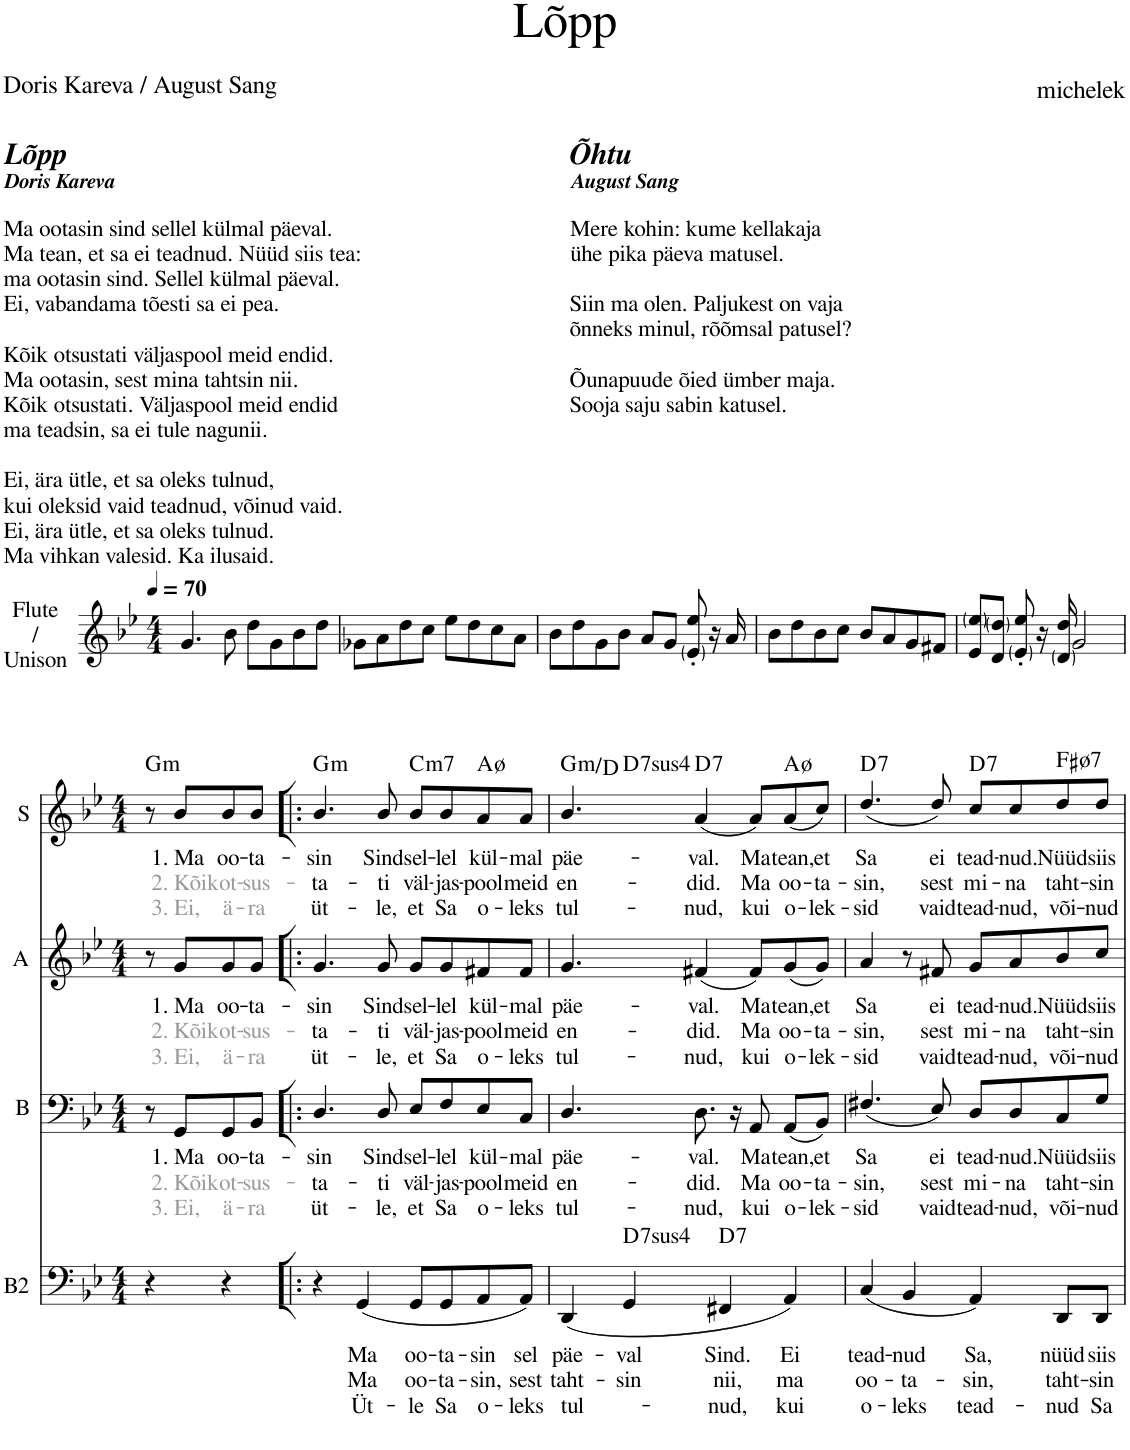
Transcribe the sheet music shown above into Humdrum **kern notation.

**kern	**text	**text	**text	**harte	**kern	**text	**text	**text	**kern	**text	**text	**text	**kern	**text	**text	**text	**harte
*part4	*part4	*part4	*part4	*part4	*part3	*part3	*part3	*part3	*part2	*part2	*part2	*part2	*part1	*part1	*part1	*part1	*part1
*staff4	*staff4	*staff4	*staff4	*	*staff3	*staff3	*staff3	*staff3	*staff2	*staff2	*staff2	*staff2	*staff1	*staff1	*staff1	*staff1	*
*I"B2	*	*	*	*	*I"B	*	*	*	*I"A	*	*	*	*I"Flute / Unison	*	*	*	*
*I'B2	*	*	*	*	*I'B	*	*	*	*I'A	*	*	*	*	*	*	*	*
*stria5	*	*	*	*	*stria5	*	*	*	*stria5	*	*	*	*	*	*	*	*
*clefF4	*	*	*	*	*clefF4	*	*	*	*clefG2	*	*	*	*clefG2	*	*	*	*
*	*	*	*	*	*	*	*	*	*Trd1c2	*	*	*	*	*	*	*	*
*k[b-e-]	*	*	*	*	*k[b-e-]	*	*	*	*k[b-e-]	*	*	*	*k[b-e-]	*	*	*	*
*M4/4	*	*	*	*	*M4/4	*	*	*	*M4/4	*	*	*	*M4/4	*	*	*	*
*MM70	*	*	*	*	*MM70	*	*	*	*MM70	*	*	*	*MM70	*	*	*	*
=1	=1	=1	=1	=1	=1	=1	=1	=1	=1	=1	=1	=1	=1	=1	=1	=1	=1
1r	.	.	.	.	1r	.	.	.	1r	.	.	.	4.g/	.	.	.	.
.	.	.	.	.	.	.	.	.	.	.	.	.	8b-\	.	.	.	.
.	.	.	.	.	.	.	.	.	.	.	.	.	8dd\L	.	.	.	.
.	.	.	.	.	.	.	.	.	.	.	.	.	8g\	.	.	.	.
.	.	.	.	.	.	.	.	.	.	.	.	.	8b-\	.	.	.	.
.	.	.	.	.	.	.	.	.	.	.	.	.	8dd\J	.	.	.	.
=2	=2	=2	=2	=2	=2	=2	=2	=2	=2	=2	=2	=2	=2	=2	=2	=2	=2
1r	.	.	.	.	1r	.	.	.	1r	.	.	.	8g-X\L	.	.	.	.
.	.	.	.	.	.	.	.	.	.	.	.	.	8a\	.	.	.	.
.	.	.	.	.	.	.	.	.	.	.	.	.	8dd\	.	.	.	.
.	.	.	.	.	.	.	.	.	.	.	.	.	8cc\J	.	.	.	.
.	.	.	.	.	.	.	.	.	.	.	.	.	8ee-\L	.	.	.	.
.	.	.	.	.	.	.	.	.	.	.	.	.	8dd\	.	.	.	.
.	.	.	.	.	.	.	.	.	.	.	.	.	8cc\	.	.	.	.
.	.	.	.	.	.	.	.	.	.	.	.	.	8a\J	.	.	.	.
=3	=3	=3	=3	=3	=3	=3	=3	=3	=3	=3	=3	=3	=3	=3	=3	=3	=3
1r	.	.	.	.	1r	.	.	.	1r	.	.	.	8b-\L	.	.	.	.
.	.	.	.	.	.	.	.	.	.	.	.	.	8dd\	.	.	.	.
.	.	.	.	.	.	.	.	.	.	.	.	.	8g\	.	.	.	.
.	.	.	.	.	.	.	.	.	.	.	.	.	8b-\J	.	.	.	.
.	.	.	.	.	.	.	.	.	.	.	.	.	8a/L	.	.	.	.
.	.	.	.	.	.	.	.	.	.	.	.	.	8g/J	.	.	.	.
.	.	.	.	.	.	.	.	.	.	.	.	.	8e-/' 8ee-/'	.	.	.	.
.	.	.	.	.	.	.	.	.	.	.	.	.	16r	.	.	.	.
.	.	.	.	.	.	.	.	.	.	.	.	.	16a/	.	.	.	.
=4	=4	=4	=4	=4	=4	=4	=4	=4	=4	=4	=4	=4	=4	=4	=4	=4	=4
1r	.	.	.	.	1r	.	.	.	1r	.	.	.	8b-\L	.	.	.	.
.	.	.	.	.	.	.	.	.	.	.	.	.	8dd\	.	.	.	.
.	.	.	.	.	.	.	.	.	.	.	.	.	8b-\	.	.	.	.
.	.	.	.	.	.	.	.	.	.	.	.	.	8cc\J	.	.	.	.
.	.	.	.	.	.	.	.	.	.	.	.	.	8b-/L	.	.	.	.
.	.	.	.	.	.	.	.	.	.	.	.	.	8a/	.	.	.	.
.	.	.	.	.	.	.	.	.	.	.	.	.	8g/	.	.	.	.
.	.	.	.	.	.	.	.	.	.	.	.	.	8f#X/J	.	.	.	.
=5	=5	=5	=5	=5	=5	=5	=5	=5	=5	=5	=5	=5	=5	=5	=5	=5	=5
1r	.	.	.	.	1r	.	.	.	1r	.	.	.	8e-/ 8ee-/L	.	.	.	.
.	.	.	.	.	.	.	.	.	.	.	.	.	8d/ 8dd/J	.	.	.	.
.	.	.	.	.	.	.	.	.	.	.	.	.	8e-/' 8ee-/'	.	.	.	.
.	.	.	.	.	.	.	.	.	.	.	.	.	16r	.	.	.	.
.	.	.	.	.	.	.	.	.	.	.	.	.	16d/ 16dd/	.	.	.	.
.	.	.	.	.	.	.	.	.	.	.	.	.	2g/	.	.	.	.
!!LO:LB:g=z
=1	=1	=1	=1	=1	=1	=1	=1	=1	=1	=1	=1	=1	=1	=1	=1	=1	=1
*M4/4	*	*	*	*	*M4/4	*	*	*	*M4/4	*	*	*	*M4/4	*	*	*	*
!	!	!	!	!	!	!	!	!	!	!	!	!	!	!	!	!	!LO:H:kt=m
4r	.	.	.	.	8r	.	.	.	8r	.	.	.	8r	.	.	.	G:min
!	!	!	!	!	!	!LO:LY:b	!LO:LY:b:color=#999999	!LO:LY:b:color=#999999	!	!LO:LY:b	!LO:LY:b:color=#999999	!LO:LY:b:color=#999999	!	!LO:LY:b	!LO:LY:b:color=#999999	!LO:LY:b:color=#999999	!
.	.	.	.	.	8GG/L	1. Ma	2. Kõik	3. Ei,	8g/L	1. Ma	2. Kõik	3. Ei,	8b-/L	1. Ma	2. Kõik	3. Ei,	.
!	!	!	!	!	!	!LO:LY:b	!LO:LY:b:color=#999999	!LO:LY:b:color=#999999	!	!LO:LY:b	!LO:LY:b:color=#999999	!LO:LY:b:color=#999999	!	!LO:LY:b	!LO:LY:b:color=#999999	!LO:LY:b:color=#999999	!
4r	.	.	.	.	8GG/	oo-	ot-	ä-	8g/	oo-	ot-	ä-	8b-/	oo-	ot-	ä-	.
!	!	!	!	!	!	!LO:LY:b	!LO:LY:b:color=#999999	!LO:LY:b:color=#999999	!	!LO:LY:b	!LO:LY:b:color=#999999	!LO:LY:b:color=#999999	!	!LO:LY:b	!LO:LY:b:color=#999999	!LO:LY:b:color=#999999	!
.	.	.	.	.	8BB-/J	-ta-	-sus-	-ra	8g/J	-ta-	-sus-	-ra	8b-/J	-ta-	-sus-	-ra	.
=2!|:	=2!|:	=2!|:	=2!|:	=2!|:	=2!|:	=2!|:	=2!|:	=2!|:	=2!|:	=2!|:	=2!|:	=2!|:	=2!|:	=2!|:	=2!|:	=2!|:	=2!|:
!	!	!	!	!	!	!LO:LY:b	!LO:LY:b	!LO:LY:b	!	!LO:LY:b	!LO:LY:b	!LO:LY:b	!	!LO:LY:b	!LO:LY:b	!LO:LY:b	!LO:H:kt=m
4r	.	.	.	.	4.D/	-sin	-ta-	üt-	4.g/	-sin	-ta-	üt-	4.b-/	-sin	-ta-	üt-	G:min
!	!LO:LY:b	!LO:LY:b	!LO:LY:b	!	!	!	!	!	!	!	!	!	!	!	!	!	!
(4GG/	Ma	-Ma	Üt-	.	.	.	.	.	.	.	.	.	.	.	.	.	.
!	!	!	!	!	!	!LO:LY:b	!LO:LY:b	!LO:LY:b	!	!LO:LY:b	!LO:LY:b	!LO:LY:b	!	!LO:LY:b	!LO:LY:b	!LO:LY:b	!
.	.	.	.	.	8D/	Sind	-ti	-le,	8g/	Sind	-ti	-le,	8b-/	Sind	-ti	-le,	.
!	!LO:LY:b	!LO:LY:b	!LO:LY:b	!	!	!LO:LY:b	!LO:LY:b	!LO:LY:b	!	!LO:LY:b	!LO:LY:b	!LO:LY:b	!	!LO:LY:b	!LO:LY:b	!LO:LY:b	!LO:H:kt=m7
8GG/L	oo-	oo-	-le	.	8E-/L	sel-	väl-	et	8g/L	sel-	väl-	et	8b-/L	sel-	väl-	et	C:min7
!	!LO:LY:b	!LO:LY:b	!LO:LY:b	!	!	!LO:LY:b	!LO:LY:b	!LO:LY:b	!	!LO:LY:b	!LO:LY:b	!LO:LY:b	!	!LO:LY:b	!LO:LY:b	!LO:LY:b	!
8GG/	-ta-	-ta-	Sa	.	8F/	-lel	-jas-	Sa	8g/	-lel	-jas-	Sa	8b-/	-lel	-jas-	Sa	.
!	!LO:LY:b	!LO:LY:b	!LO:LY:b	!	!	!LO:LY:b	!LO:LY:b	!LO:LY:b	!	!LO:LY:b	!LO:LY:b	!LO:LY:b	!	!LO:LY:b	!LO:LY:b	!LO:LY:b	!
8AA/	-sin	-sin,	o-	.	8E-/	kül-	-pool	o-	8f#X/	kül-	-pool	o-	8a/	kül-	-pool	o-	A:hdim7
!	!LO:LY:b	!LO:LY:b	!LO:LY:b	!	!	!LO:LY:b	!LO:LY:b	!LO:LY:b	!	!LO:LY:b	!LO:LY:b	!LO:LY:b	!	!LO:LY:b	!LO:LY:b	!LO:LY:b	!
8AA/J)	sel	sest	-leks	.	8C/J	-mal	meid	-leks	8f#/J	-mal	meid	-leks	8a/J	-mal	meid	-leks	.
=3	=3	=3	=3	=3	=3	=3	=3	=3	=3	=3	=3	=3	=3	=3	=3	=3	=3
!	!LO:LY:b	!LO:LY:b	!LO:LY:b	!	!	!LO:LY:b	!LO:LY:b	!LO:LY:b	!	!LO:LY:b	!LO:LY:b	!LO:LY:b	!	!LO:LY:b	!LO:LY:b	!LO:LY:b	!LO:H:kt=m
*	*	*	*	*	*	*	*	*	*	*	*	*	*^	*	*	*	*
(4DD/	päe-	taht-	tul-	.	4.D/	päe-	en-	tul-	4.g/	päe-	en-	tul-	4.b-/	4ryy	päe-	en-	tul-	G:min/5
!	!LO:LY:b	!LO:LY:b	!	!LO:H:kt=74	!	!	!	!	!	!	!	!	!	!	!	!	!	!LO:H:kt=74
4GG/	-val	-sin	.	D:sus4(7)	.	.	.	.	.	.	.	.	.	2.ryy	.	.	.	D:sus4(7)
!	!	!	!	!	!	!LO:LY:b	!LO:LY:b	!LO:LY:b	!	!LO:LY:b	!LO:LY:b	!LO:LY:b	!	!	!LO:LY:b	!LO:LY:b	!LO:LY:b	!LO:H:kt=7
.	.	.	.	.	8.D\	-val.	-did.	-nud,	(4f#X/	-val.	-did.	-nud,	(4a/	.	-val.	-did.	-nud,	D:7
!	!LO:LY:b	!LO:LY:b	!LO:LY:b	!LO:H:kt=7	!	!	!	!	!	!	!	!	!	!	!	!	!	!
4FF#X/	Sind.	nii,	-nud,	D:7	.	.	.	.	.	.	.	.	.	.	.	.	.	.
.	.	.	.	.	16r	.	.	.	.	.	.	.	.	.	.	.	.	.
!	!	!	!	!	!	!LO:LY:b	!LO:LY:b	!LO:LY:b	!	!LO:LY:b	!LO:LY:b	!LO:LY:b	!	!	!LO:LY:b	!LO:LY:b	!LO:LY:b	!
.	.	.	.	.	8AA/	Ma	Ma	kui	8f#/L)	Ma	Ma	kui	8a/L)	.	Ma	Ma	kui	.
!	!LO:LY:b	!LO:LY:b	!LO:LY:b	!	!	!LO:LY:b	!LO:LY:b	!LO:LY:b	!	!LO:LY:b	!LO:LY:b	!LO:LY:b	!	!	!LO:LY:b	!LO:LY:b	!LO:LY:b	!
4AA/)	Ei	ma	kui	.	(8AA/L	tean,	oo-	o-	(8g/	tean,	oo-	o-	(8a/	.	tean,	oo-	o-	A:hdim7
!	!	!	!	!	!	!LO:LY:b	!LO:LY:b	!LO:LY:b	!	!LO:LY:b	!LO:LY:b	!LO:LY:b	!	!	!LO:LY:b	!LO:LY:b	!LO:LY:b	!
.	.	.	.	.	8BB-/J)	et	-ta-	-lek-	8g/J)	et	-ta-	-lek-	8cc/J)	.	et	-ta-	-lek-	.
=4	=4	=4	=4	=4	=4	=4	=4	=4	=4	=4	=4	=4	=4	=4	=4	=4	=4	=4
!	!LO:LY:b	!LO:LY:b	!LO:LY:b	!	!	!LO:LY:b	!LO:LY:b	!LO:LY:b	!	!LO:LY:b	!LO:LY:b	!LO:LY:b	!	!	!LO:LY:b	!LO:LY:b	!LO:LY:b	!LO:H:kt=7
*	*	*	*	*	*	*	*	*	*	*	*	*	*v	*v	*	*	*	*
(4C/	tead-	oo-	o-	.	(4.F#X/	Sa	-sin,	-sid	4a/	Sa	-sin,	-sid	(4.dd/	Sa	-sin,	-sid	D:7
!	!LO:LY:b	!LO:LY:b	!LO:LY:b	!	!	!	!	!	!	!	!	!	!	!	!	!	!
4BB-/	-nud	-ta-	-leks	.	.	.	.	.	8r	.	.	.	.	.	.	.	.
!	!	!	!	!	!	!LO:LY:b	!LO:LY:b	!LO:LY:b	!	!LO:LY:b	!LO:LY:b	!LO:LY:b	!	!LO:LY:b	!LO:LY:b	!LO:LY:b	!
.	.	.	.	.	8E-/)	ei	sest	vaid	8f#X/	ei	sest	vaid	8dd/)	ei	sest	vaid	.
!	!LO:LY:b	!LO:LY:b	!LO:LY:b	!	!	!LO:LY:b	!LO:LY:b	!LO:LY:b	!	!LO:LY:b	!LO:LY:b	!LO:LY:b	!	!LO:LY:b	!LO:LY:b	!LO:LY:b	!LO:H:kt=7
4AA/)	Sa,	-sin,	tead-	.	8D/L	tead-	mi-	tead-	8g/L	tead-	mi-	tead-	8cc/L	tead-	mi-	tead-	D:7
!	!	!	!	!	!	!LO:LY:b	!LO:LY:b	!LO:LY:b	!	!LO:LY:b	!LO:LY:b	!LO:LY:b	!	!LO:LY:b	!LO:LY:b	!LO:LY:b	!
.	.	.	.	.	8D/	-nud.	-na	-nud,	8a/	-nud.	-na	-nud,	8cc/	-nud.	-na	-nud,	.
!	!LO:LY:b	!LO:LY:b	!LO:LY:b	!	!	!LO:LY:b	!LO:LY:b	!LO:LY:b	!	!LO:LY:b	!LO:LY:b	!LO:LY:b	!	!LO:LY:b	!LO:LY:b	!LO:LY:b	!LO:H:kt=7
8DD/L	nüüd	taht-	-nud	.	8C/	Nüüd	taht-	või-	8b-/	Nüüd	taht-	või-	8dd/	Nüüd	taht-	või-	F#:hdim7
!	!LO:LY:b	!LO:LY:b	!LO:LY:b	!	!	!LO:LY:b	!LO:LY:b	!LO:LY:b	!	!LO:LY:b	!LO:LY:b	!LO:LY:b	!	!LO:LY:b	!LO:LY:b	!LO:LY:b	!
8DD/J	siis	-sin	Sa	.	8G/J	siis	-sin	-nud	8cc/J	siis	-sin	-nud	8dd/J	siis	-sin	-nud	.
=	=	=	=	=	=	=	=	=	=	=	=	=	=	=	=	=	=
*-	*-	*-	*-	*-	*-	*-	*-	*-	*-	*-	*-	*-	*-	*-	*-	*-	*-
